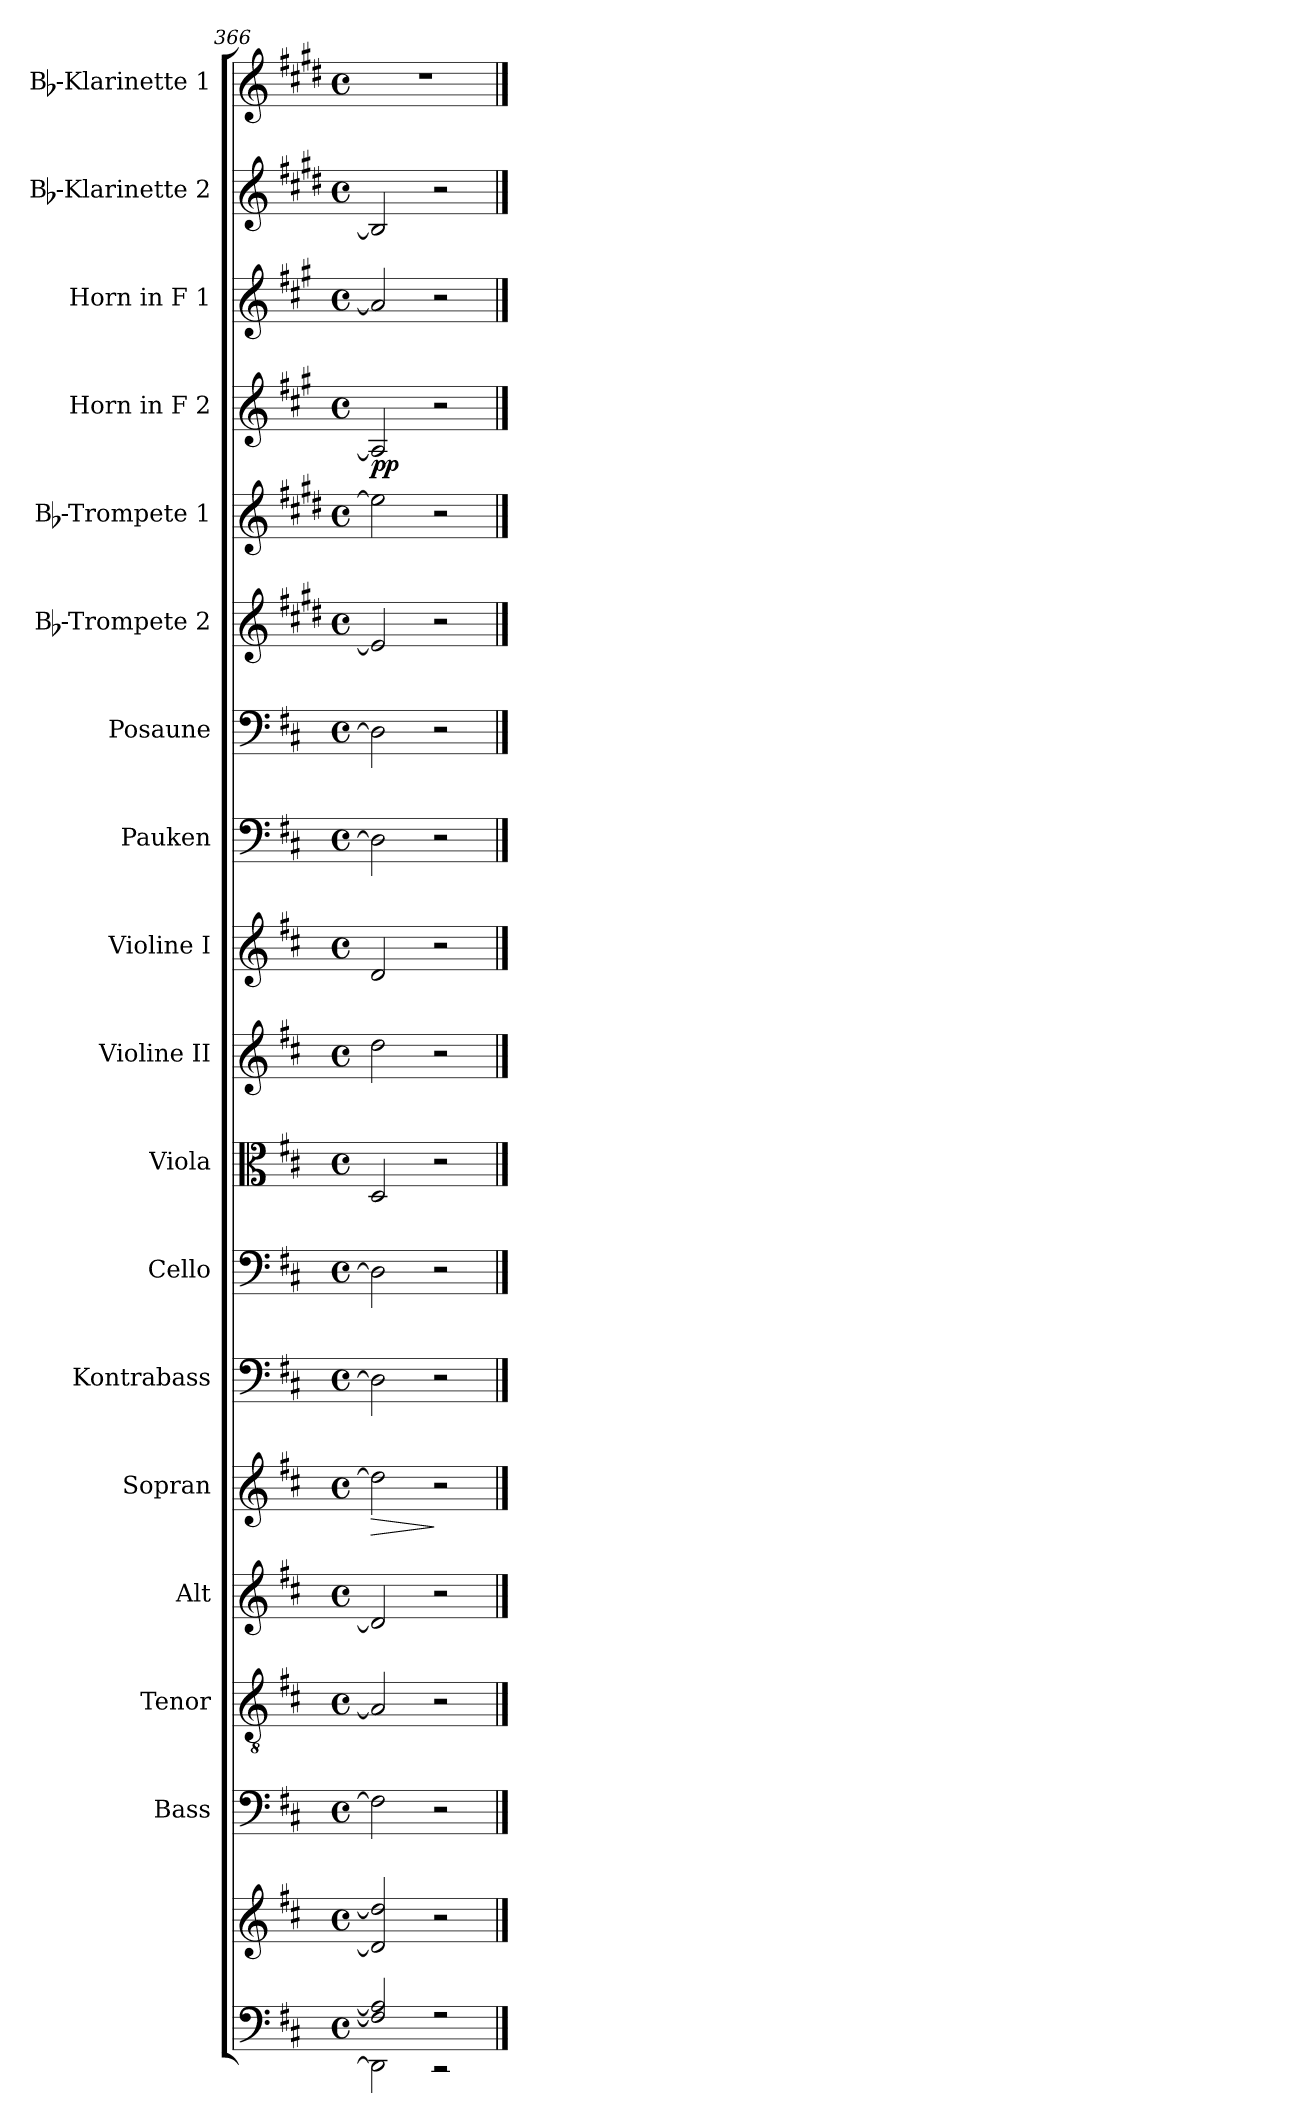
**kern	**kern	**kern	**kern	**kern	**kern	**dynam	**kern	**kern	**kern	**kern	**kern	**kern	**kern	**kern	**kern	**kern	**dynam	**kern	**kern	**kern
*part18	*part18	*part17	*part16	*part15	*part14	*part14	*part13	*part12	*part11	*part10	*part9	*part8	*part7	*part6	*part5	*part4	*part4	*part3	*part2	*part1
*staff19	*staff18	*staff17	*staff16	*staff15	*staff14	*staff14	*staff13	*staff12	*staff11	*staff10	*staff9	*staff8	*staff7	*staff6	*staff5	*staff4	*staff4	*staff3	*staff2	*staff1
*	*	*I"Bass	*I"Tenor	*I"Alt	*I"Sopran	*	*I"Kontrabass	*I"Cello	*I"Viola	*I"Violine II	*I"Violine I	*I"Pauken	*I"Posaune	*I"Bb-Trompete 2	*I"Bb-Trompete 1	*I"Horn in F 2	*	*I"Horn in F 1	*I"Bb-Klarinette 2	*I"Bb-Klarinette 1
*	*	*I'B.	*I'T.	*I'A.	*I'S.	*	*I'Kb.	*	*I'Vla.	*I'Vl. II	*I'Vl. I	*I'Pk.	*I'Pos.	*I'Bb Trp. 2	*I'Bb Trp. 1	*	*	*	*I'Bb Kl. 2	*I'Bb Kl. 1
*clefF4	*clefG2	*clefF4	*clefGv2	*clefG2	*clefG2	*	*clefF4	*clefF4	*clefC3	*clefG2	*clefG2	*clefF4	*clefF4	*clefG2	*clefG2	*clefG2	*	*clefG2	*clefG2	*clefG2
*	*	*	*	*	*	*	*ITrd7c12	*	*	*	*	*	*	*ITrd1c2	*ITrd1c2	*ITrd4c7	*	*ITrd4c7	*ITrd1c2	*ITrd1c2
*k[f#c#]	*k[f#c#]	*k[f#c#]	*k[f#c#]	*k[f#c#]	*k[f#c#]	*	*k[f#c#]	*k[f#c#]	*k[f#c#]	*k[f#c#]	*k[f#c#]	*k[f#c#]	*k[f#c#]	*k[f#c#]	*k[f#c#]	*k[f#c#]	*	*k[f#c#]	*k[f#c#]	*k[f#c#]
*D:	*D:	*D:	*D:	*D:	*D:	*	*D:	*D:	*D:	*D:	*D:	*D:	*D:	*D:	*D:	*D:	*	*D:	*D:	*D:
*M4/4	*M4/4	*M4/4	*M4/4	*M4/4	*M4/4	*	*M4/4	*M4/4	*M4/4	*M4/4	*M4/4	*M4/4	*M4/4	*M4/4	*M4/4	*M4/4	*	*M4/4	*M4/4	*M4/4
*met(c)	*met(c)	*met(c)	*met(c)	*met(c)	*met(c)	*	*met(c)	*met(c)	*met(c)	*met(c)	*met(c)	*met(c)	*met(c)	*met(c)	*met(c)	*met(c)	*	*met(c)	*met(c)	*met(c)
=366	=366	=366	=366	=366	=366	=366	=366	=366	=366	=366	=366	=366	=366	=366	=366	=366	=366	=366	=366	=366
*^	*	*	*	*	*	*	*	*	*	*	*	*	*	*	*	*	*	*	*	*
!	!	!	!	!	!	!	!LO:HP:b	!	!	!	!	!	!	!	!	!	!	!LO:DY:b	!	!	!
2F#/] 2A/]	2DD\]	2d/] 2dd/]	2F#\]	2A/]	2d/]	2dd\]	>	2DD\]	2D\]	2D/	2dd\	2d/	2D\]	2D\]	2d/]	2dd\]	2D/]	pp	2d/]	2A/]	1r
2r	2r	2r	2r	2r	2r	2r	]	2r	2r	2r	2r	2r	2r	2r	2r	2r	2r	.	2r	2r	.
*v	*v	*	*	*	*	*	*	*	*	*	*	*	*	*	*	*	*	*	*	*	*
==	==	==	==	==	==	==	==	==	==	==	==	==	==	==	==	==	==	==	==	==
*-	*-	*-	*-	*-	*-	*-	*-	*-	*-	*-	*-	*-	*-	*-	*-	*-	*-	*-	*-	*-
